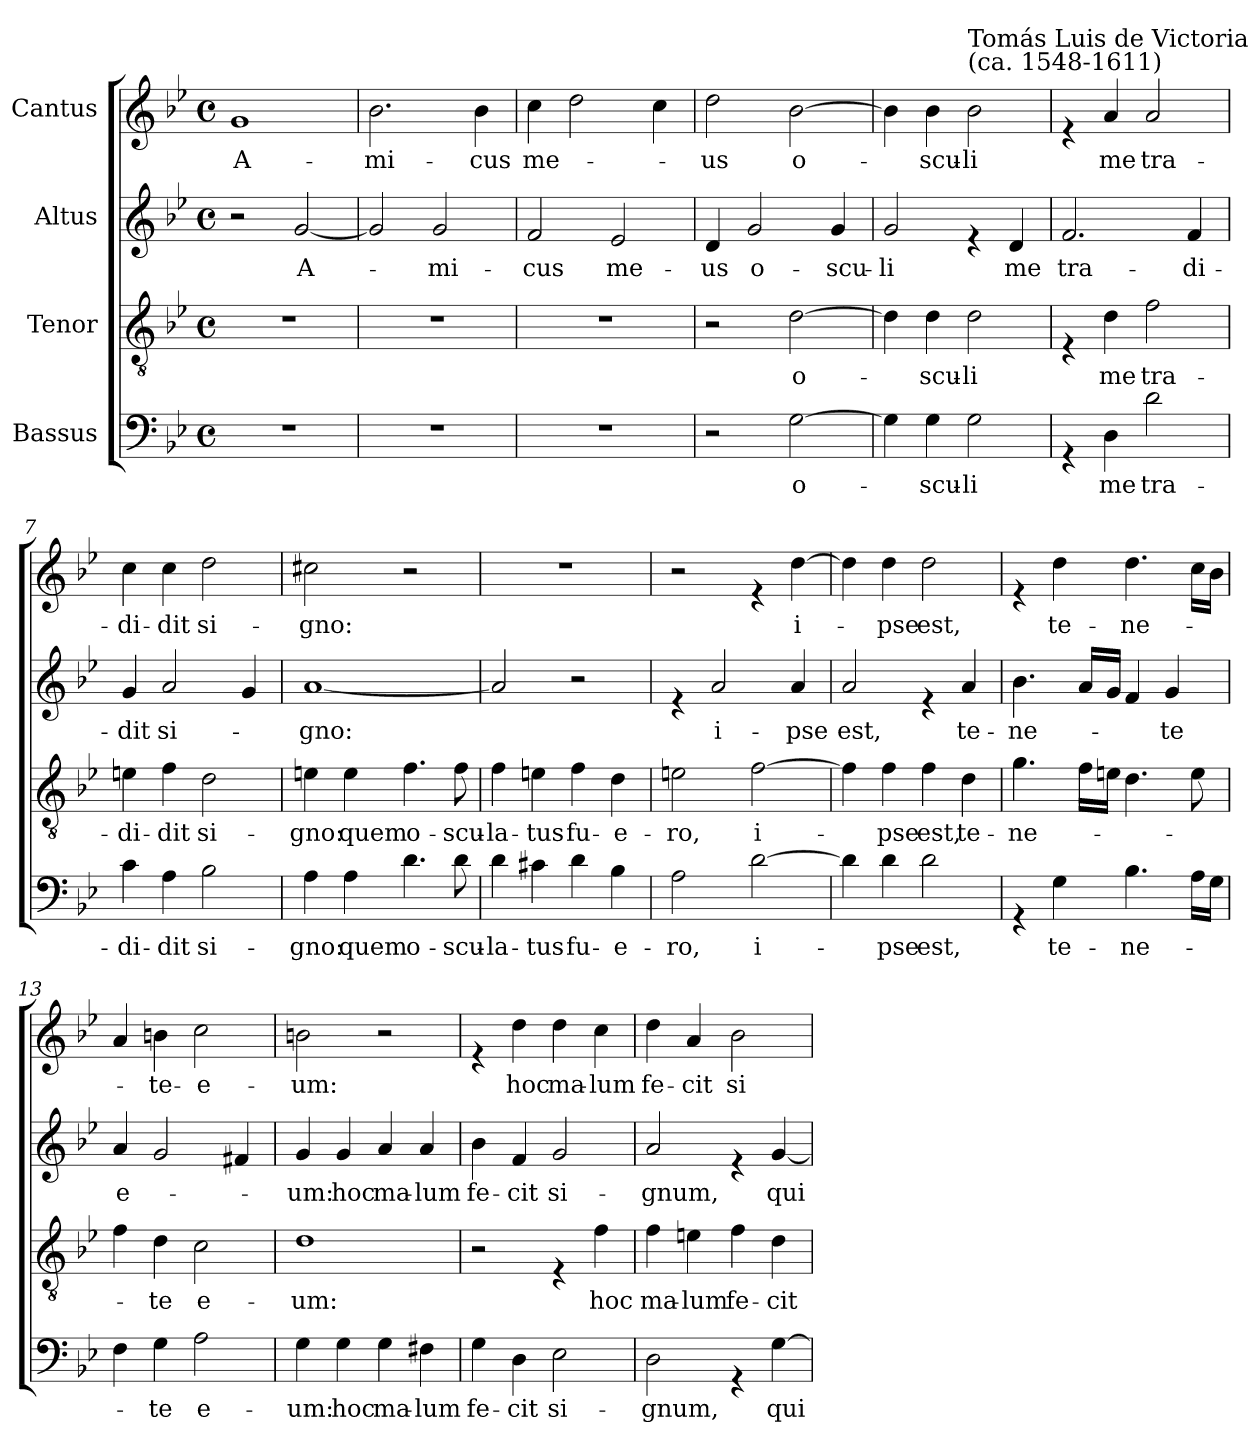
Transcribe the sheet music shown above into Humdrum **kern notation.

**kern	**text	**kern	**text	**kern	**text	**kern	**text
*part4	*part4	*part3	*part3	*part2	*part2	*part1	*part1
*staff4	*staff4	*staff3	*staff3	*staff2	*staff2	*staff1	*staff1
*I"Bassus	*	*I"Tenor	*	*I"Altus	*	*I"Cantus	*
*clefF4	*	*clefGv2	*	*clefG2	*	*clefG2	*
*k[b-e-]	*	*k[b-e-]	*	*k[b-e-]	*	*k[b-e-]	*
*B-:	*	*B-:	*	*B-:	*	*B-:	*
*M4/4	*	*M4/4	*	*M4/4	*	*M4/4	*
*met(c)	*	*met(c)	*	*met(c)	*	*met(c)	*
=1	=1	=1	=1	=1	=1	=1	=1
!	!	!	!	!	!	!	!LO:LY:b
1r	.	1r	.	2r	.	1g	A-
!	!	!	!	!	!LO:LY:b	!	!
.	.	.	.	[<2g/	A-	.	.
=2	=2	=2	=2	=2	=2	=2	=2
!	!	!	!	!	!	!	!LO:LY:b
1r	.	1r	.	2g/]	.	2.b-\	-mi-
!	!	!	!	!	!LO:LY:b	!	!
.	.	.	.	2g/	-mi-	.	.
!	!	!	!	!	!	!	!LO:LY:b
.	.	.	.	.	.	4b-\	-cus
=3	=3	=3	=3	=3	=3	=3	=3
!	!	!	!	!	!LO:LY:b	!	!LO:LY:b
1r	.	1r	.	2f/	-cus	4cc\	me-
.	.	.	.	.	.	2dd\	.
!	!	!	!	!	!LO:LY:b	!	!
.	.	.	.	2e-/	me-	.	.
.	.	.	.	.	.	4cc\	.
=4	=4	=4	=4	=4	=4	=4	=4
!	!	!	!	!	!LO:LY:b	!	!LO:LY:b
2r	.	2r	.	4d/	-us	2dd\	-us
!	!	!	!	!	!LO:LY:b	!	!
.	.	.	.	2g/	o-	.	.
!	!LO:LY:b	!	!LO:LY:b	!	!	!	!LO:LY:b
[>2G\	o-	[>2d\	o-	.	.	[>2b-\	o-
!	!	!	!	!	!LO:LY:b	!	!
.	.	.	.	4g/	-scu-	.	.
=5	=5	=5	=5	=5	=5	=5	=5
!	!	!	!	!	!LO:LY:b	!	!
4G\]	.	4d\]	.	2g/	-li	4b-\]	.
!	!LO:LY:b	!	!LO:LY:b	!	!	!	!LO:LY:b
4G\	-scu-	4d\	-scu-	.	.	4b-\	-scu-
!	!	!	!	!	!	!LO:TX:a:t=Tomás Luis de Victoria\n(ca. 1548-1611)	!
!	!LO:LY:b	!	!LO:LY:b	!	!	!	!LO:LY:b
2G\	-li	2d\	-li	4re	.	2b-\	-li
!	!	!	!	!	!LO:LY:b	!	!
.	.	.	.	4d/	me	.	.
=6	=6	=6	=6	=6	=6	=6	=6
!	!	!	!	!	!LO:LY:b	!	!
4rGG	.	4rE	.	2.f/	tra-	4re	.
!	!LO:LY:b	!	!LO:LY:b	!	!	!	!LO:LY:b
4D\	me	4d\	me	.	.	4a/	me
!	!LO:LY:b	!	!LO:LY:b	!	!	!	!LO:LY:b
2d\	tra-	2f\	tra-	.	.	2a/	tra-
!	!	!	!	!	!LO:LY:b	!	!
.	.	.	.	4f/	-di-	.	.
!!LO:LB:g=z
=7	=7	=7	=7	=7	=7	=7	=7
!	!LO:LY:b	!	!LO:LY:b	!	!LO:LY:b	!	!LO:LY:b
4c\	-di-	4en\	-di-	4g/	-dit	4cc\	-di-
!	!LO:LY:b	!	!LO:LY:b	!	!LO:LY:b	!	!LO:LY:b
4A\	-dit	4f\	-dit	2a/	si-	4cc\	-dit
!	!LO:LY:b	!	!LO:LY:b	!	!	!	!LO:LY:b
2B-\	si-	2d\	si-	.	.	2dd\	si-
.	.	.	.	4g/	.	.	.
=8	=8	=8	=8	=8	=8	=8	=8
!	!LO:LY:b	!	!LO:LY:b	!	!LO:LY:b	!	!LO:LY:b
4A\	-gno:	4en\	-gno:	[<1a	-gno:	2cc#X\	-gno:
!	!LO:LY:b	!	!LO:LY:b	!	!	!	!
4A\	quem	4e\	quem	.	.	.	.
!	!LO:LY:b	!	!LO:LY:b	!	!	!	!
4.d\	o-	4.f\	o-	.	.	2r	.
!	!LO:LY:b	!	!LO:LY:b	!	!	!	!
8d\	-scu-	8f\	-scu-	.	.	.	.
=9	=9	=9	=9	=9	=9	=9	=9
!	!LO:LY:b	!	!LO:LY:b	!	!	!	!
4d\	-la-	4f\	-la-	2a/]	.	1r	.
!	!LO:LY:b	!	!LO:LY:b	!	!	!	!
4c#X\	-tus	4en\	-tus	.	.	.	.
!	!LO:LY:b	!	!LO:LY:b	!	!	!	!
4d\	fu-	4f\	fu-	2r	.	.	.
!	!LO:LY:b	!	!LO:LY:b	!	!	!	!
4B-\	-e-	4d\	-e-	.	.	.	.
=10	=10	=10	=10	=10	=10	=10	=10
!	!LO:LY:b	!	!LO:LY:b	!	!	!	!
2A\	-ro,	2en\	-ro,	4re	.	2r	.
!	!	!	!	!	!LO:LY:b	!	!
.	.	.	.	2a/	i-	.	.
!	!LO:LY:b	!	!LO:LY:b	!	!	!	!
[>2d\	i-	[>2f\	i-	.	.	4re	.
!	!	!	!	!	!LO:LY:b	!	!LO:LY:b
.	.	.	.	4a/	-pse	[>4dd\	i-
=11	=11	=11	=11	=11	=11	=11	=11
!	!	!	!	!	!LO:LY:b	!	!
4d\]	.	4f\]	.	2a/	est,	4dd\]	.
!	!LO:LY:b	!	!LO:LY:b	!	!	!	!LO:LY:b
4d\	-pse	4f\	-pse	.	.	4dd\	-pse
!	!LO:LY:b	!	!LO:LY:b	!	!	!	!LO:LY:b
2d\	est,	4f\	est,	4re	.	2dd\	est,
!	!	!	!LO:LY:b	!	!LO:LY:b	!	!
.	.	4d\	te-	4a/	te-	.	.
=12	=12	=12	=12	=12	=12	=12	=12
!	!	!	!LO:LY:b	!	!LO:LY:b	!	!
4rGG	.	4.g\	-ne-	4.b-\	-ne-	4re	.
!	!LO:LY:b	!	!	!	!	!	!LO:LY:b
4G\	te-	.	.	.	.	4dd\	te-
.	.	16f\LL	.	16a/LL	.	.	.
.	.	16en\JJ	.	16g/JJ	.	.	.
!	!LO:LY:b	!	!	!	!	!	!LO:LY:b
4.B-\	-ne-	4.d\	.	4f/	.	4.dd\	-ne-
!	!	!	!	!	!LO:LY:b	!	!
.	.	.	.	4g/	-te	.	.
16A\LL	.	8e\	.	.	.	16cc\LL	.
16G\JJ	.	.	.	.	.	16b-\JJ	.
!!LO:LB:g=z
=13	=13	=13	=13	=13	=13	=13	=13
!	!	!	!	!	!LO:LY:b	!	!
4F\	.	4f\	.	4a/	e-	4a/	.
!	!LO:LY:b	!	!LO:LY:b	!	!	!	!LO:LY:b
4G\	-te	4d\	-te	2g/	.	4bn\	-te-
!	!LO:LY:b	!	!LO:LY:b	!	!	!	!LO:LY:b
2A\	e-	2c\	e-	.	.	2cc\	-e-
.	.	.	.	4f#X/	.	.	.
=14	=14	=14	=14	=14	=14	=14	=14
!	!LO:LY:b	!	!LO:LY:b	!	!LO:LY:b	!	!LO:LY:b
4G\	-um:	1d	-um:	4g/	-um:	2bn\	-um:
!	!LO:LY:b	!	!	!	!LO:LY:b	!	!
4G\	hoc	.	.	4g/	hoc	.	.
!	!LO:LY:b	!	!	!	!LO:LY:b	!	!
4G\	ma-	.	.	4a/	ma-	2r	.
!	!LO:LY:b	!	!	!	!LO:LY:b	!	!
4F#X\	-lum	.	.	4a/	-lum	.	.
=15	=15	=15	=15	=15	=15	=15	=15
!	!LO:LY:b	!	!	!	!LO:LY:b	!	!
4G\	fe-	2r	.	4b-\	fe-	4re	.
!	!LO:LY:b	!	!	!	!LO:LY:b	!	!LO:LY:b
4D\	-cit	.	.	4f/	-cit	4dd\	hoc
!	!LO:LY:b	!	!	!	!LO:LY:b	!	!LO:LY:b
2E-\	si-	4rE	.	2g/	si-	4dd\	ma-
!	!	!	!LO:LY:b	!	!	!	!LO:LY:b
.	.	4f\	hoc	.	.	4cc\	-lum
=16	=16	=16	=16	=16	=16	=16	=16
!	!LO:LY:b	!	!LO:LY:b	!	!LO:LY:b	!	!LO:LY:b
2D\	-gnum,	4f\	ma-	2a/	-gnum,	4dd\	fe-
!	!	!	!LO:LY:b	!	!	!	!LO:LY:b
.	.	4en\	-lum	.	.	4a/	-cit
!	!	!	!LO:LY:b	!	!	!	!LO:LY:b
4rGG	.	4f\	fe-	4re	.	2b-\	si-
!	!LO:LY:b	!	!LO:LY:b	!	!LO:LY:b	!	!
[>4G\	qui	4d\	-cit	[<4g/	qui	.	.
=	=	=	=	=	=	=	=
*-	*-	*-	*-	*-	*-	*-	*-
